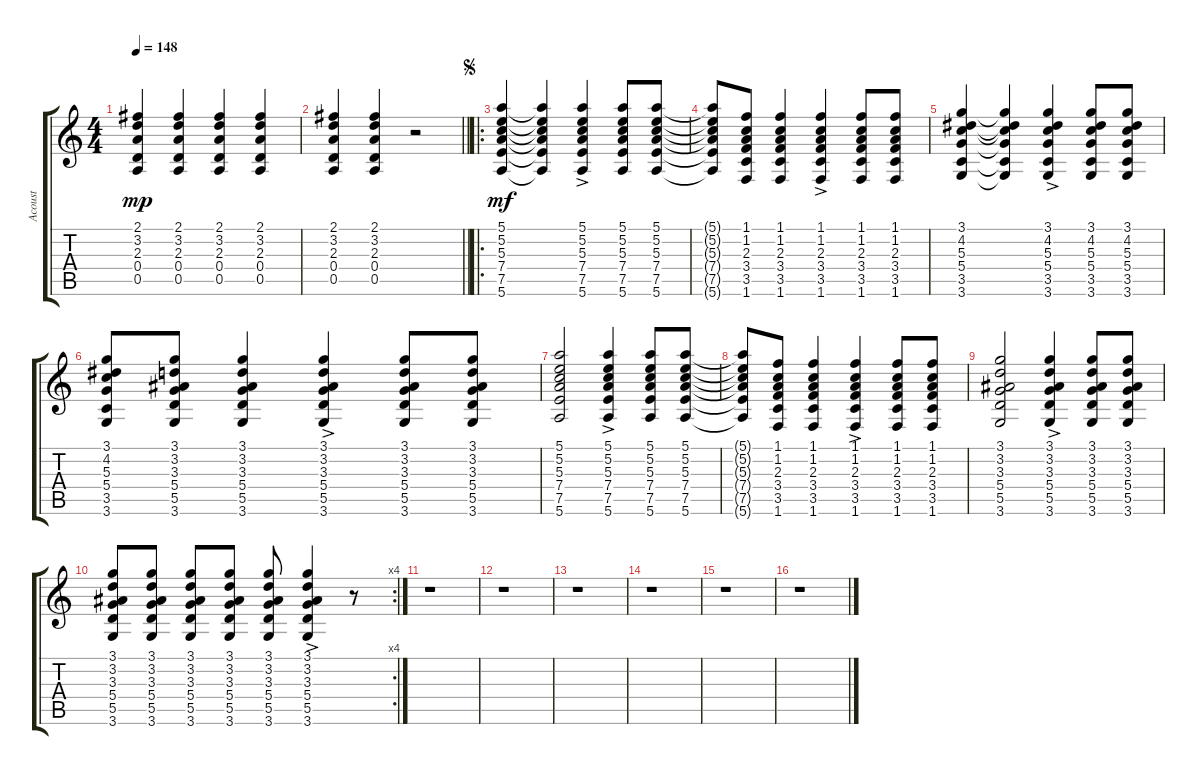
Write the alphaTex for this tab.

\track ("Acoust" "Acoust") {instrument acousticguitarsteel}
\staff {score tabs}
\tuning (E4 B3 G3 D3 A2 E2) {hide}
\ts (4 4)
\tempo 148
\clef g2
\ks c
(2.1 3.2 2.3 0.4 0.5).4{dy mp} (2.1 3.2 2.3 0.4 0.5).4 (2.1 3.2 2.3 0.4 0.5).4 (2.1 3.2 2.3 0.4 0.5).4 |
\barLineRight lightlight
(2.1 3.2 2.3 0.4 0.5).4 (2.1 3.2 2.3 0.4 0.5).4 r.2 |
\ro
\jump segno
(5.1 5.2 5.3 7.4 7.5 5.6).4{dy mf} (5.1{t} 5.2{t} 5.3{t} 7.4{t} 7.5{t} 5.6{t}).4 (5.1{ac} 5.2{ac} 5.3{ac} 7.4{ac} 7.5{ac} 5.6{ac}).4 (5.1 5.2 5.3 7.4 7.5 5.6).8 (5.1 5.2 5.3 7.4 7.5 5.6).8 |
(5.1{t} 5.2{t} 5.3{t} 7.4{t} 7.5{t} 5.6{t}).8 (1.1 1.2 2.3 3.4 3.5 1.6).8 (1.1 1.2 2.3 3.4 3.5 1.6).4 (1.1{ac} 1.2{ac} 2.3{ac} 3.4{ac} 3.5{ac} 1.6{ac}).4 (1.1 1.2 2.3 3.4 3.5 1.6).8 (1.1 1.2 2.3 3.4 3.5 1.6).8 |
(3.1 4.2 5.3 5.4 3.5 3.6).4 (3.1{t} 4.2{t} 5.3{t} 5.4{t} 3.5{t} 3.6{t}).4 (3.1{ac} 4.2{ac} 5.3{ac} 5.4{ac} 3.5{ac} 3.6{ac}).4 (3.1 4.2 5.3 5.4 3.5 3.6).8 (3.1 4.2 5.3 5.4 3.5 3.6).8 |
(3.1 4.2 5.3 5.4 3.5 3.6).8 (3.1 3.2 3.3 5.4 5.5 3.6).8 (3.1 3.2 3.3 5.4 5.5 3.6).4 (3.1{ac} 3.2{ac} 3.3{ac} 5.4{ac} 5.5{ac} 3.6{ac}).4 (3.1 3.2 3.3 5.4 5.5 3.6).8 (3.1 3.2 3.3 5.4 5.5 3.6).8 |
(5.1 5.2 5.3 7.4 7.5 5.6).2 (5.1{ac} 5.2{ac} 5.3{ac} 7.4{ac} 7.5{ac} 5.6{ac}).4 (5.1 5.2 5.3 7.4 7.5 5.6).8 (5.1 5.2 5.3 7.4 7.5 5.6).8 |
(5.1{t} 5.2{t} 5.3{t} 7.4{t} 7.5{t} 5.6{t}).8 (1.1 1.2 2.3 3.4 3.5 1.6).8 (1.1 1.2 2.3 3.4 3.5 1.6).4 (1.1{ac} 1.2{ac} 2.3{ac} 3.4{ac} 3.5{ac} 1.6{ac}).4 (1.1 1.2 2.3 3.4 3.5 1.6).8 (1.1 1.2 2.3 3.4 3.5 1.6).8 |
(3.1 3.2 3.3 5.4 5.5 3.6).2 (3.1{ac} 3.2{ac} 3.3{ac} 5.4{ac} 5.5{ac} 3.6{ac}).4 (3.1 3.2 3.3 5.4 5.5 3.6).8 (3.1 3.2 3.3 5.4 5.5 3.6).8 |
\rc 4
(3.1 3.2 3.3 5.4 5.5 3.6).8 (3.1 3.2 3.3 5.4 5.5 3.6).8 (3.1 3.2 3.3 5.4 5.5 3.6).8 (3.1 3.2 3.3 5.4 5.5 3.6).8 (3.1 3.2 3.3 5.4 5.5 3.6).8 (3.1{ac} 3.2{ac} 3.3{ac} 5.4{ac} 5.5{ac} 3.6{ac}).4 r.8 |
r.1 |
r.1 |
r.1 |
r.1 |
r.1 |
r.1
